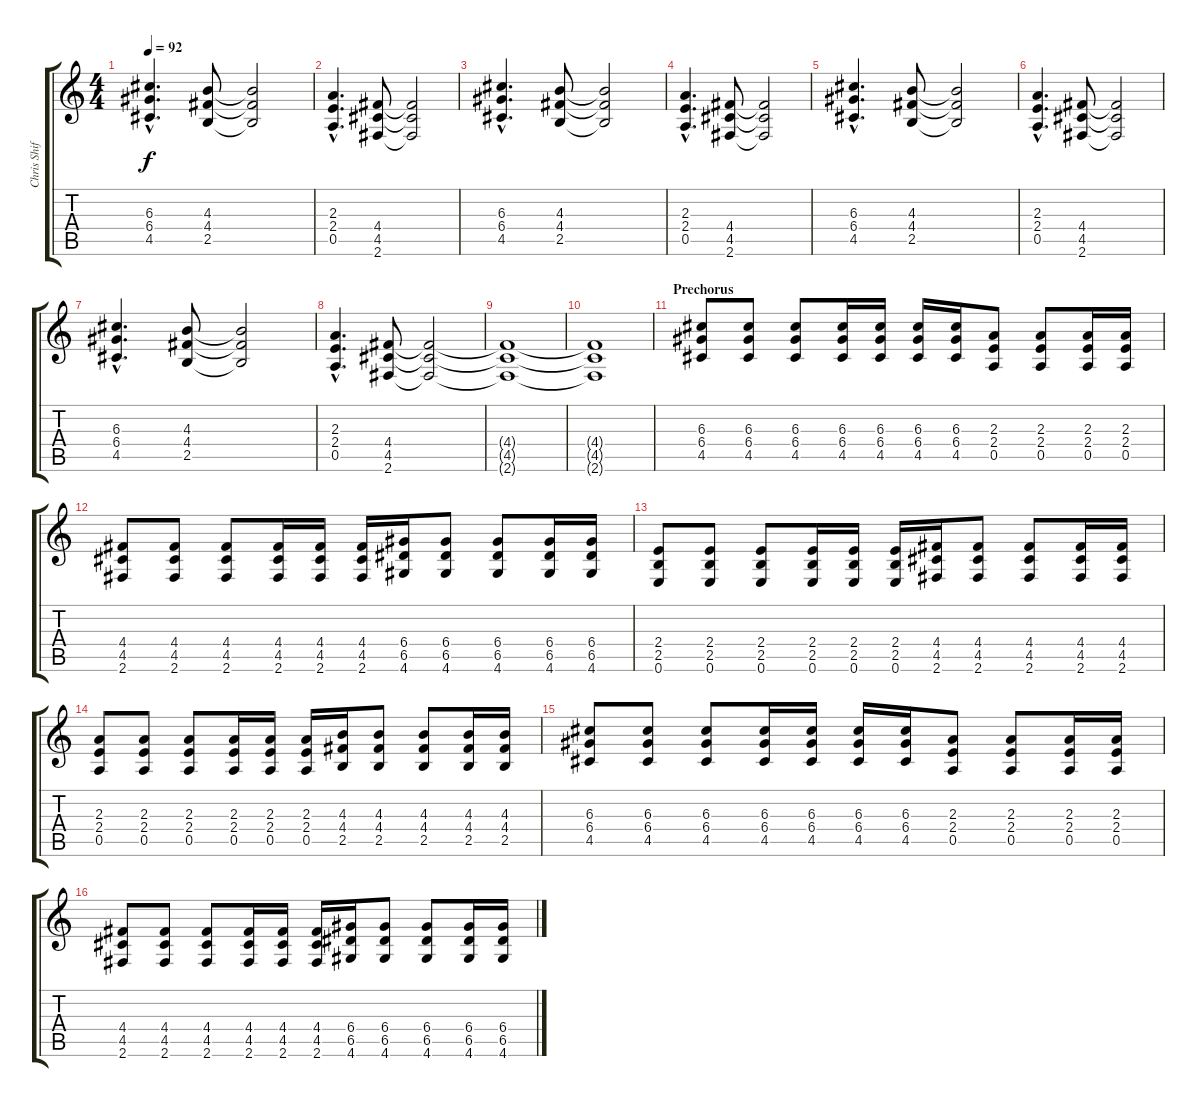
\track ("Chris Shifflett (Guitar)" "Chris Shif") {instrument distortionguitar}
\staff {score tabs}
\tuning (E4 B3 G3 D3 A2 E2) {hide}
\ts (4 4)
\tempo 92
\clef g2
\ks c
(6.3{hac} 6.4{hac} 4.5{hac}).4{d dy f} (4.3 4.4 2.5).8 (4.3{t} 4.4{t} 2.5{t}).2 |
(2.3{hac} 2.4{hac} 0.5{hac}).4{d} (4.4 4.5 2.6).8 (4.4{t} 4.5{t} 2.6{t}).2 |
(6.3{hac} 6.4{hac} 4.5{hac}).4{d} (4.3 4.4 2.5).8 (4.3{t} 4.4{t} 2.5{t}).2 |
(2.3{hac} 2.4{hac} 0.5{hac}).4{d} (4.4 4.5 2.6).8 (4.4{t} 4.5{t} 2.6{t}).2 |
(6.3{hac} 6.4{hac} 4.5{hac}).4{d} (4.3 4.4 2.5).8 (4.3{t} 4.4{t} 2.5{t}).2 |
(2.3{hac} 2.4{hac} 0.5{hac}).4{d} (4.4 4.5 2.6).8 (4.4{t} 4.5{t} 2.6{t}).2 |
(6.3{hac} 6.4{hac} 4.5{hac}).4{d} (4.3 4.4 2.5).8 (4.3{t} 4.4{t} 2.5{t}).2 |
(2.3{hac} 2.4{hac} 0.5{hac}).4{d} (4.4 4.5 2.6).8 (4.4{t} 4.5{t} 2.6{t}).2 |
(4.4{t} 4.5{t} 2.6{t}).1 |
(4.4{t} 4.5{t} 2.6{t}).1 |
\section ("" "Prechorus")
(6.3 6.4 4.5).8{volume 14} (6.3 6.4 4.5).8 (6.3 6.4 4.5).8 (6.3 6.4 4.5).16 (6.3 6.4 4.5).16 (6.3 6.4 4.5).16 (6.3 6.4 4.5).16 (2.3 2.4 0.5).8 (2.3 2.4 0.5).8 (2.3 2.4 0.5).16 (2.3 2.4 0.5).16 |
(4.4 4.5 2.6).8 (4.4 4.5 2.6).8 (4.4 4.5 2.6).8 (4.4 4.5 2.6).16 (4.4 4.5 2.6).16 (4.4 4.5 2.6).16 (6.4 6.5 4.6).16 (6.4 6.5 4.6).8 (6.4 6.5 4.6).8 (6.4 6.5 4.6).16 (6.4 6.5 4.6).16 |
(2.4 2.5 0.6).8 (2.4 2.5 0.6).8 (2.4 2.5 0.6).8 (2.4 2.5 0.6).16 (2.4 2.5 0.6).16 (2.4 2.5 0.6).16 (4.4 4.5 2.6).16 (4.4 4.5 2.6).8 (4.4 4.5 2.6).8 (4.4 4.5 2.6).16 (4.4 4.5 2.6).16 |
(2.3 2.4 0.5).8 (2.3 2.4 0.5).8 (2.3 2.4 0.5).8 (2.3 2.4 0.5).16 (2.3 2.4 0.5).16 (2.3 2.4 0.5).16 (4.3 4.4 2.5).16 (4.3 4.4 2.5).8 (4.3 4.4 2.5).8 (4.3 4.4 2.5).16 (4.3 4.4 2.5).16 |
(6.3 6.4 4.5).8 (6.3 6.4 4.5).8 (6.3 6.4 4.5).8 (6.3 6.4 4.5).16 (6.3 6.4 4.5).16 (6.3 6.4 4.5).16 (6.3 6.4 4.5).16 (2.3 2.4 0.5).8 (2.3 2.4 0.5).8 (2.3 2.4 0.5).16 (2.3 2.4 0.5).16 |
(4.4 4.5 2.6).8 (4.4 4.5 2.6).8 (4.4 4.5 2.6).8 (4.4 4.5 2.6).16 (4.4 4.5 2.6).16 (4.4 4.5 2.6).16 (6.4 6.5 4.6).16 (6.4 6.5 4.6).8 (6.4 6.5 4.6).8 (6.4 6.5 4.6).16 (6.4 6.5 4.6).16
